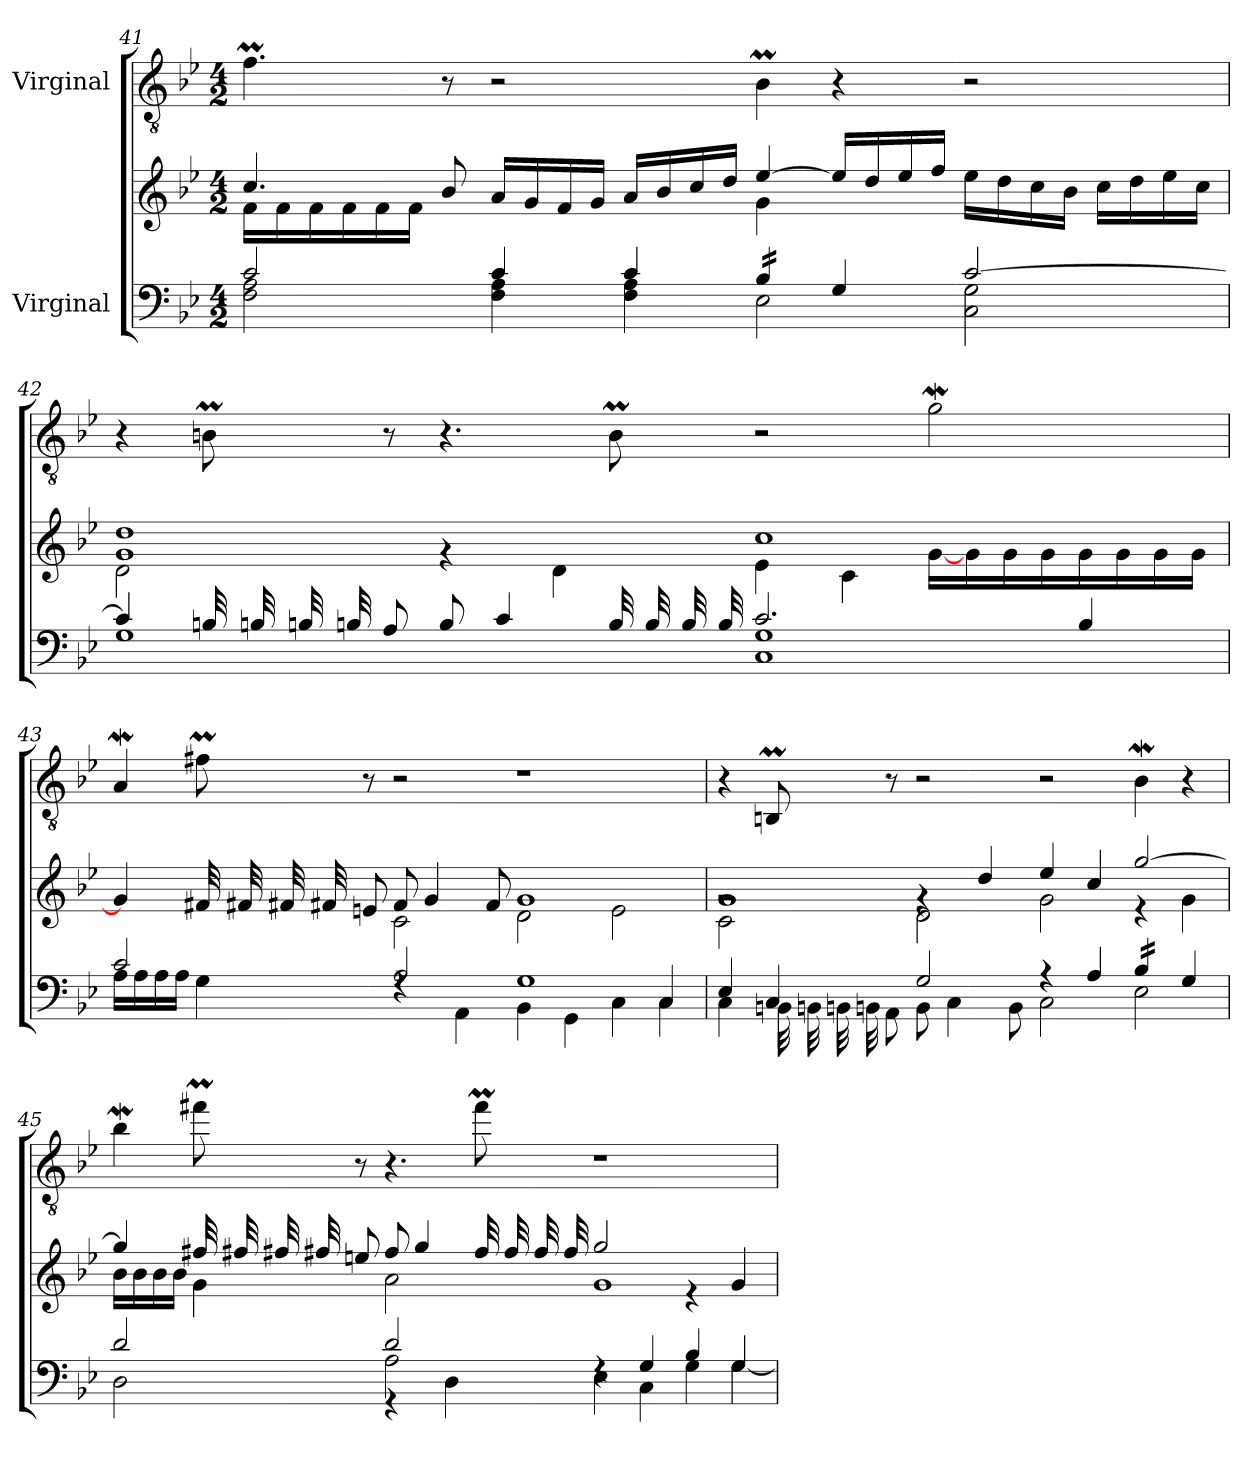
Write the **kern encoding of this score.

**kern	**kern	**kern
*part2	*part2	*part1
*staff3	*staff2	*staff1
*I"Virginal	*	*I"Virginal
*clefF4	*clefG2	*clefGv2
*k[b-e-]	*k[b-e-]	*k[b-e-]
*M4/2	*M4/2	*M4/2
=41	=41	=41
*^	*^	*
*	*	*tremolo	*	*
2c/	2F\ 2A\	4.cc/	16f\LL	4.fM\
.	.	.	16f\	.
.	.	.	16f\	.
.	.	.	16f\	.
.	.	.	16f\	.
.	.	.	16f\JJ	.
*	*	*Xtremolo	*	*
.	.	8b-/	8ryy	8r
*	*	*v	*v	*
4c/	4F\ 4A\	16a/LL	2r
.	.	16g/	.
.	.	16f/	.
.	.	16g/JJ	.
4c/	4F\ 4A\	16a/LL	.
.	.	16b-/	.
.	.	16cc/	.
.	.	16dd/JJ	.
*	*	*^	*
*tremolo	*	*	*	*
16B-/LL	2E-\	[4ee-/	4g\	4B-M\
16B-/	.	.	.	.
16B-/	.	.	.	.
16B-/JJ	.	.	.	.
*Xtremolo	*	*	*	*
4G/	.	16ee-/LL]	2.ryy	4r
.	.	16dd/	.	.
.	.	16ee-/	.	.
.	.	16ff/JJ	.	.
[2c/	2C\ 2G\	16ee-\LL	.	2r
.	.	16dd\	.	.
.	.	16cc\	.	.
.	.	16b-\JJ	.	.
.	.	16cc\LL	.	.
.	.	16dd\	.	.
.	.	16ee-\	.	.
.	.	16cc\JJ	.	.
!!LO:PB:g=z
=42	=42	=42	=42	=42
4c/]	1G	1g 1dd	2d\	4r
*tremolo	*	*	*	*
32Bn/LLL	.	.	.	8Bnm\
32Bn/	.	.	.	.
32Bn/	.	.	.	.
32Bn/	.	.	.	.
*Xtremolo	*	*	*	*
8A/J	.	.	.	8r
8B/	.	.	4rg	4.r
4c/	.	.	.	.
.	.	.	4d\	.
*tremolo	*	*	*	*
32B/	.	.	.	8Bm\
32B/	.	.	.	.
32B/	.	.	.	.
32B/	.	.	.	.
*Xtremolo	*	*	*	*
2.c/	1C 1G	1cc	4e-\	2r
.	.	.	4c\	.
*	*	*tremolo	*	*
.	.	.	[16g\LL	2gW\
.	.	.	16g\	.
.	.	.	16g\	.
.	.	.	16g\	.
4B/	.	.	16g\	.
.	.	.	16g\	.
.	.	.	16g\	.
.	.	.	16g\JJ	.
*	*	*Xtremolo	*	*
=43	=43	=43	=43	=43
*	*^	*	*	*
*tremolo	*	*	*	*	*
2c/	16A\LL	1..ryy	4g/]	2ryy	4AW/
.	16A\	.	.	.	.
.	16A\	.	.	.	.
.	16A\JJ	.	.	.	.
*Xtremolo	*	*	*	*	*
*	*	*	*tremolo	*	*
.	4G\	.	32f#X/LLL	.	8f#Xm\
.	.	.	32f#X/	.	.
.	.	.	32f#X/	.	.
.	.	.	32f#X/	.	.
*	*	*	*Xtremolo	*	*
.	.	.	8en/J	.	8r
2A/	4rF	.	8f#/	2c\	2r
.	.	.	4g/	.	.
.	4AA\	.	.	.	.
.	.	.	8f#/	.	.
1G	4BB-\	.	1g	2d\	1r
.	4GG\	.	.	.	.
.	4C\	.	.	2e\	.
.	4C\	4C/	.	.	.
*	*v	*v	*	*	*
=44	=44	=44	=44	=44
*	*	*	*^	*
4E-/	4C\	2rg	2c\	1g	4r
*tremolo	*	*	*	*	*
4C/	32BBn\LLL	.	.	.	8BBnm/
.	32BBn\	.	.	.	.
.	32BBn\	.	.	.	.
.	32BBn\	.	.	.	.
*Xtremolo	*	*	*	*	*
.	8AA\J	.	.	.	8r
2G/	8BB\	4rg	2d\	.	2r
.	4C\	.	.	.	.
.	.	4dd/	.	.	.
.	8BB\	.	.	.	.
4r	2C\	4ee-/	2g\	1ryy	2r
4A/	.	4cc/	.	.	.
*tremolo	*	*	*	*	*
16B-/LL	2E-\	[2gg/	4r	.	4B-w\
16B-/	.	.	.	.	.
16B-/	.	.	.	.	.
16B-/JJ	.	.	.	.	.
*Xtremolo	*	*	*	*	*
4G/	.	.	4g\	.	4r
*	*	*	*v	*v	*
!!LO:LB:g=z
=45	=45	=45	=45	=45
*	*^	*	*	*
*	*	*	*tremolo	*	*
2d/	2D\	2ryy	4gg/]	16b-\LL	4b-w\
.	.	.	.	16b-\	.
.	.	.	.	16b-\	.
.	.	.	.	16b-\JJ	.
.	.	.	32ff#X/LLL	4g\	8ff#Xm\
.	.	.	32ff#X/	.	.
.	.	.	32ff#X/	.	.
.	.	.	32ff#X/	.	.
*	*	*	*Xtremolo	*	*
.	.	.	8een/J	.	8r
2d/	2A\	4rGG	8ff#/	2a\	4.r
.	.	.	4gg/	.	.
.	.	4D\	.	.	.
*	*	*	*tremolo	*	*
.	.	.	32ff#/	.	8ff#m\
.	.	.	32ff#/	.	.
.	.	.	32ff#/	.	.
.	.	.	32ff#/	.	.
*	*	*	*Xtremolo	*	*
4rF	4E-\	1ryy	2gg/	1g	1r
4G/	4C\	.	.	.	.
4B-/	4G\	.	4re	.	.
4G/	[4G\	.	4g/	.	.
*v	*v	*v	*	*	*
*	*v	*v	*
=	=	=
*-	*-	*-
